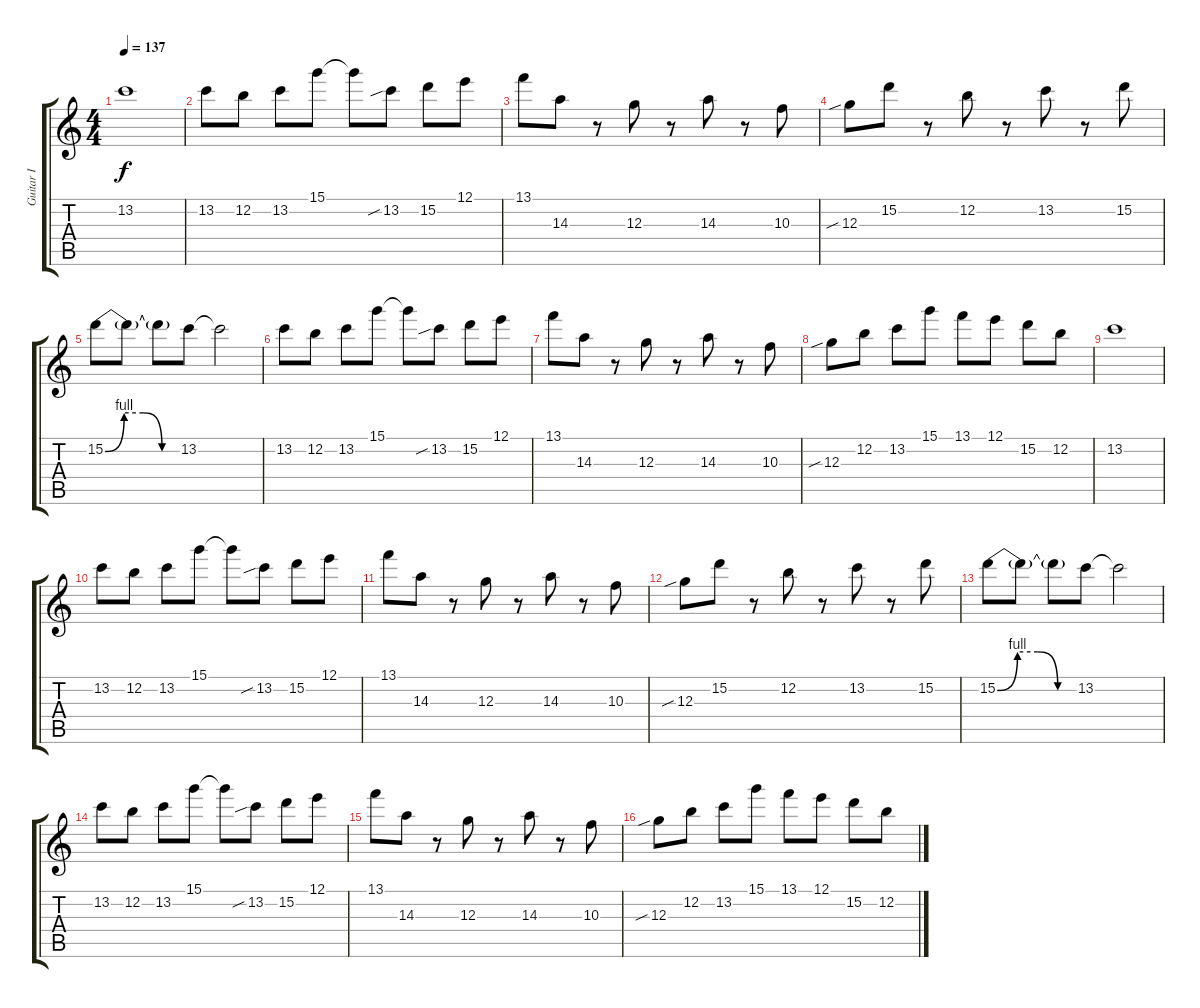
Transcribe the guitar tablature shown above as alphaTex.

\track ("Guitar I" "Guitar I") {instrument overdrivenguitar}
\staff {score tabs}
\tuning (E4 B3 G3 D3 A2 E2) {hide}
\ts (4 4)
\tempo 137
\clef g2
\ks c
13.2.1{dy f} |
13.2.8 12.2.8 13.2.8 15.1.8 15.1{t}.8 13.2{sib}.8 15.2.8 12.1.8 |
13.1.8 14.3.8 r.8 12.3.8 r.8 14.3.8 r.8 10.3.8 |
12.3{sib}.8 15.2.8 r.8 12.2.8 r.8 13.2.8 r.8 15.2.8 |
15.2{be (custom 0 0 15 4 30 4 45 0 60 0)}.8 15.2{t}.8 15.2{t}.8 13.2.8 13.2{t}.2 |
13.2.8 12.2.8 13.2.8 15.1.8 15.1{t}.8 13.2{sib}.8 15.2.8 12.1.8 |
13.1.8 14.3.8 r.8 12.3.8 r.8 14.3.8 r.8 10.3.8 |
12.3{sib}.8 12.2.8 13.2.8 15.1.8 13.1.8 12.1.8 15.2.8 12.2.8 |
13.2.1 |
13.2.8 12.2.8 13.2.8 15.1.8 15.1{t}.8 13.2{sib}.8 15.2.8 12.1.8 |
13.1.8 14.3.8 r.8 12.3.8 r.8 14.3.8 r.8 10.3.8 |
12.3{sib}.8 15.2.8 r.8 12.2.8 r.8 13.2.8 r.8 15.2.8 |
15.2{be (custom 0 0 15 4 30 4 45 0 60 0)}.8 15.2{t}.8 15.2{t}.8 13.2.8 13.2{t}.2 |
13.2.8 12.2.8 13.2.8 15.1.8 15.1{t}.8 13.2{sib}.8 15.2.8 12.1.8 |
13.1.8 14.3.8 r.8 12.3.8 r.8 14.3.8 r.8 10.3.8 |
12.3{sib}.8 12.2.8 13.2.8 15.1.8 13.1.8 12.1.8 15.2.8 12.2.8
